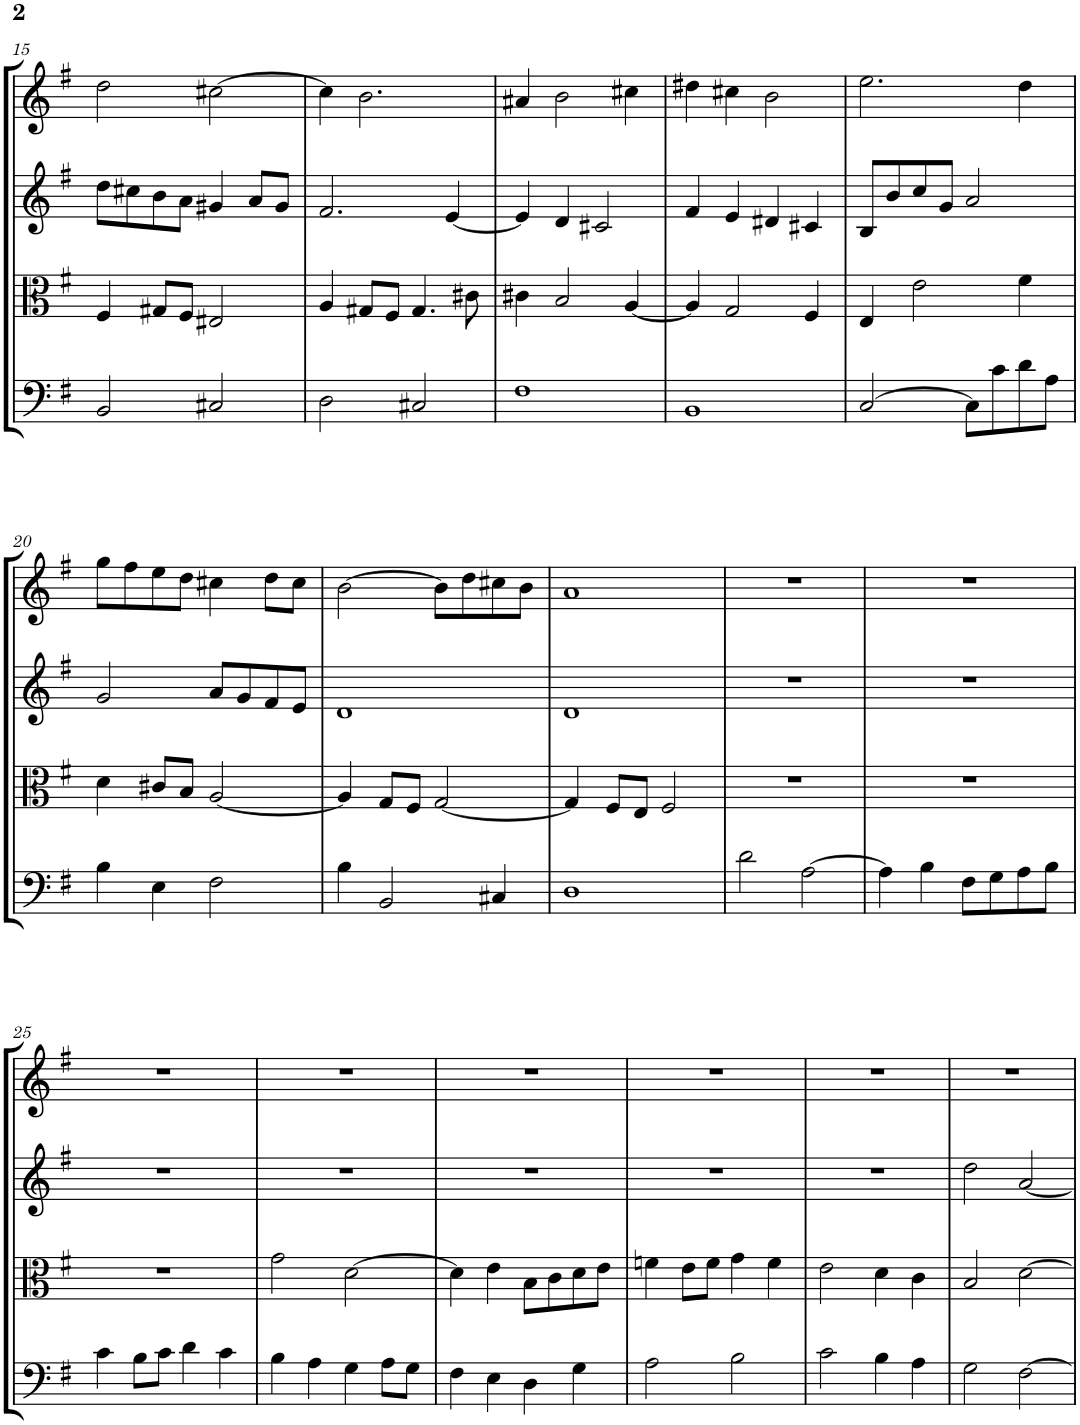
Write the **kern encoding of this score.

**kern	**kern	**kern	**kern
*part4	*part3	*part2	*part1
*staff4	*staff3	*staff2	*staff1
*I"Violoncello.	*I"Viola.	*I"Violino II.	*I"Violino I.
*I'Vc	*I'Vla	*I'Vln	*I'Vln
!!LO:PB:g=z
*clefF4	*clefC3	*clefG2	*clefG2
*k[f#]	*k[f#]	*k[f#]	*k[f#]
*M4/4	*M4/4	*M4/4	*M4/4
*met(c)	*met(c)	*met(c)	*met(c)
=15	=15	=15	=15
2BB/	4F#/	8dd\L	2dd\
.	.	8cc#X\	.
.	8G#X/L	8b\	.
.	8F#/J	8a\J	.
2C#X/	2E#X/	4g#X/	[2cc#X\
.	.	8a/L	.
.	.	8g#/J	.
=16	=16	=16	=16
2D\	4A/	2.f#/	4cc#\]
.	8G#X/L	.	2.b\
.	8F#/J	.	.
2C#X/	4.G#/	.	.
.	.	[4e/	.
.	8c#X\	.	.
=17	=17	=17	=17
1F#	4c#X\	4e/]	4a#X/
.	2B/	4d/	2b\
.	.	2c#X/	.
.	[4A/	.	4cc#X\
=18	=18	=18	=18
1BB	4A/]	4f#/	4dd#X\
.	2G/	4e/	4cc#X\
.	.	4d#X/	2b\
.	4F#/	4c#X/	.
=19	=19	=19	=19
[2C/	4E/	8B/L	2.ee\
.	.	8b/	.
.	2e\	8cc/	.
.	.	8g/J	.
8C\L]	.	2a/	.
8c\	.	.	.
8d\	4f#\	.	4dd\
8A\J	.	.	.
!!LO:LB:g=z
=20	=20	=20	=20
4B\	4d\	2g/	8gg\L
.	.	.	8ff#\
4E\	8c#X/L	.	8ee\
.	8B/J	.	8dd\J
2F#\	[2A/	8a/L	4cc#X\
.	.	8g/	.
.	.	8f#/	8dd\L
.	.	8e/J	8cc#\J
=21	=21	=21	=21
4B\	4A/]	1d	[2b\
2BB/	8G/L	.	.
.	8F#/J	.	.
.	[2G/	.	8b\L]
.	.	.	8dd\
4C#X/	.	.	8cc#X\
.	.	.	8b\J
=22	=22	=22	=22
1D	4G/]	1d	1a
.	8F#/L	.	.
.	8E/J	.	.
.	2F#/	.	.
=23	=23	=23	=23
2d\	1r	1r	1r
[2A\	.	.	.
=24	=24	=24	=24
4A\]	1r	1r	1r
4B\	.	.	.
8F#\L	.	.	.
8G\	.	.	.
8A\	.	.	.
8B\J	.	.	.
!!LO:LB:g=z
=25	=25	=25	=25
4c\	1r	1r	1r
8B\L	.	.	.
8c\J	.	.	.
4d\	.	.	.
4c\	.	.	.
=26	=26	=26	=26
4B\	2g\	1r	1r
4A\	.	.	.
4G\	[2d\	.	.
8A\L	.	.	.
8G\J	.	.	.
=27	=27	=27	=27
4F#\	4d\]	1r	1r
4E\	4e\	.	.
4D\	8B\L	.	.
.	8c\	.	.
4G\	8d\	.	.
.	8e\J	.	.
=28	=28	=28	=28
2A\	4fn\	1r	1r
.	8e\L	.	.
.	8f\J	.	.
2B\	4g\	.	.
.	4f\	.	.
=29	=29	=29	=29
2c\	2e\	1r	1r
4B\	4d\	.	.
4A\	4c\	.	.
=30	=30	=30	=30
2G\	2B/	2dd\	1r
[2F#\	[2d\	[2a/	.
=	=	=	=
*-	*-	*-	*-
